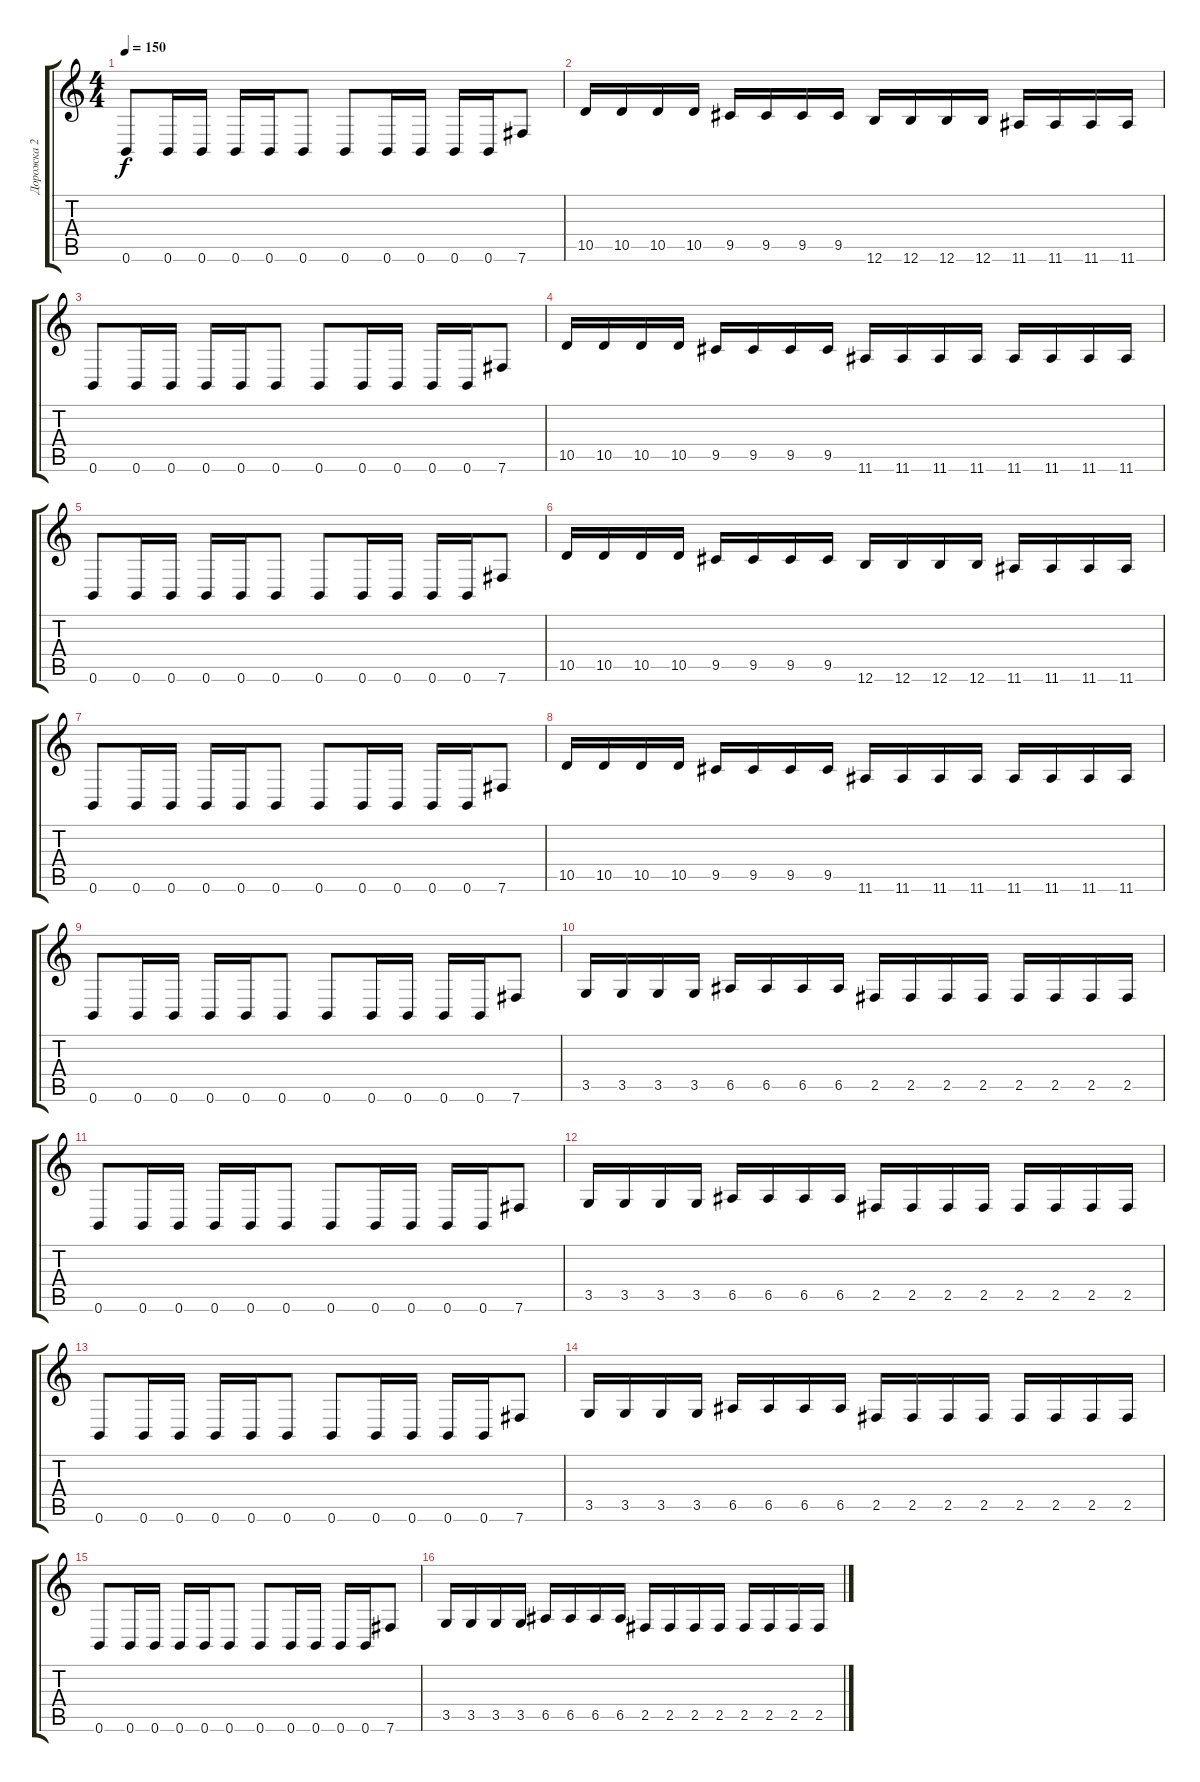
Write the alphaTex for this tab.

\track ("Дорожка 2" "Дорожка 2") {instrument distortionguitar}
\staff {score tabs}
\tuning (B3 Gb3 D3 A2 E2 B1) {hide}
\ts (4 4)
\tempo 150
\clef g2
\ks c
0.6.8{dy f instrument distortionguitar} 0.6.16 0.6.16 0.6.16 0.6.16 0.6.8 0.6.8 0.6.16 0.6.16 0.6.16 0.6.16 7.6.8 |
10.5.16 10.5.16 10.5.16 10.5.16 9.5.16 9.5.16 9.5.16 9.5.16 12.6.16 12.6.16 12.6.16 12.6.16 11.6.16 11.6.16 11.6.16 11.6.16 |
0.6.8 0.6.16 0.6.16 0.6.16 0.6.16 0.6.8 0.6.8 0.6.16 0.6.16 0.6.16 0.6.16 7.6.8 |
10.5.16 10.5.16 10.5.16 10.5.16 9.5.16 9.5.16 9.5.16 9.5.16 11.6.16 11.6.16 11.6.16 11.6.16 11.6.16 11.6.16 11.6.16 11.6.16 |
0.6.8 0.6.16 0.6.16 0.6.16 0.6.16 0.6.8 0.6.8 0.6.16 0.6.16 0.6.16 0.6.16 7.6.8 |
10.5.16 10.5.16 10.5.16 10.5.16 9.5.16 9.5.16 9.5.16 9.5.16 12.6.16 12.6.16 12.6.16 12.6.16 11.6.16 11.6.16 11.6.16 11.6.16 |
0.6.8 0.6.16 0.6.16 0.6.16 0.6.16 0.6.8 0.6.8 0.6.16 0.6.16 0.6.16 0.6.16 7.6.8 |
10.5.16 10.5.16 10.5.16 10.5.16 9.5.16 9.5.16 9.5.16 9.5.16 11.6.16 11.6.16 11.6.16 11.6.16 11.6.16 11.6.16 11.6.16 11.6.16 |
0.6.8 0.6.16 0.6.16 0.6.16 0.6.16 0.6.8 0.6.8 0.6.16 0.6.16 0.6.16 0.6.16 7.6.8 |
3.5.16 3.5.16 3.5.16 3.5.16 6.5.16 6.5.16 6.5.16 6.5.16 2.5.16 2.5.16 2.5.16 2.5.16 2.5.16 2.5.16 2.5.16 2.5.16 |
0.6.8 0.6.16 0.6.16 0.6.16 0.6.16 0.6.8 0.6.8 0.6.16 0.6.16 0.6.16 0.6.16 7.6.8 |
3.5.16 3.5.16 3.5.16 3.5.16 6.5.16 6.5.16 6.5.16 6.5.16 2.5.16 2.5.16 2.5.16 2.5.16 2.5.16 2.5.16 2.5.16 2.5.16 |
0.6.8 0.6.16 0.6.16 0.6.16 0.6.16 0.6.8 0.6.8 0.6.16 0.6.16 0.6.16 0.6.16 7.6.8 |
3.5.16 3.5.16 3.5.16 3.5.16 6.5.16 6.5.16 6.5.16 6.5.16 2.5.16 2.5.16 2.5.16 2.5.16 2.5.16 2.5.16 2.5.16 2.5.16 |
0.6.8 0.6.16 0.6.16 0.6.16 0.6.16 0.6.8 0.6.8 0.6.16 0.6.16 0.6.16 0.6.16 7.6.8 |
3.5.16 3.5.16 3.5.16 3.5.16 6.5.16 6.5.16 6.5.16 6.5.16 2.5.16 2.5.16 2.5.16 2.5.16 2.5.16 2.5.16 2.5.16 2.5.16
